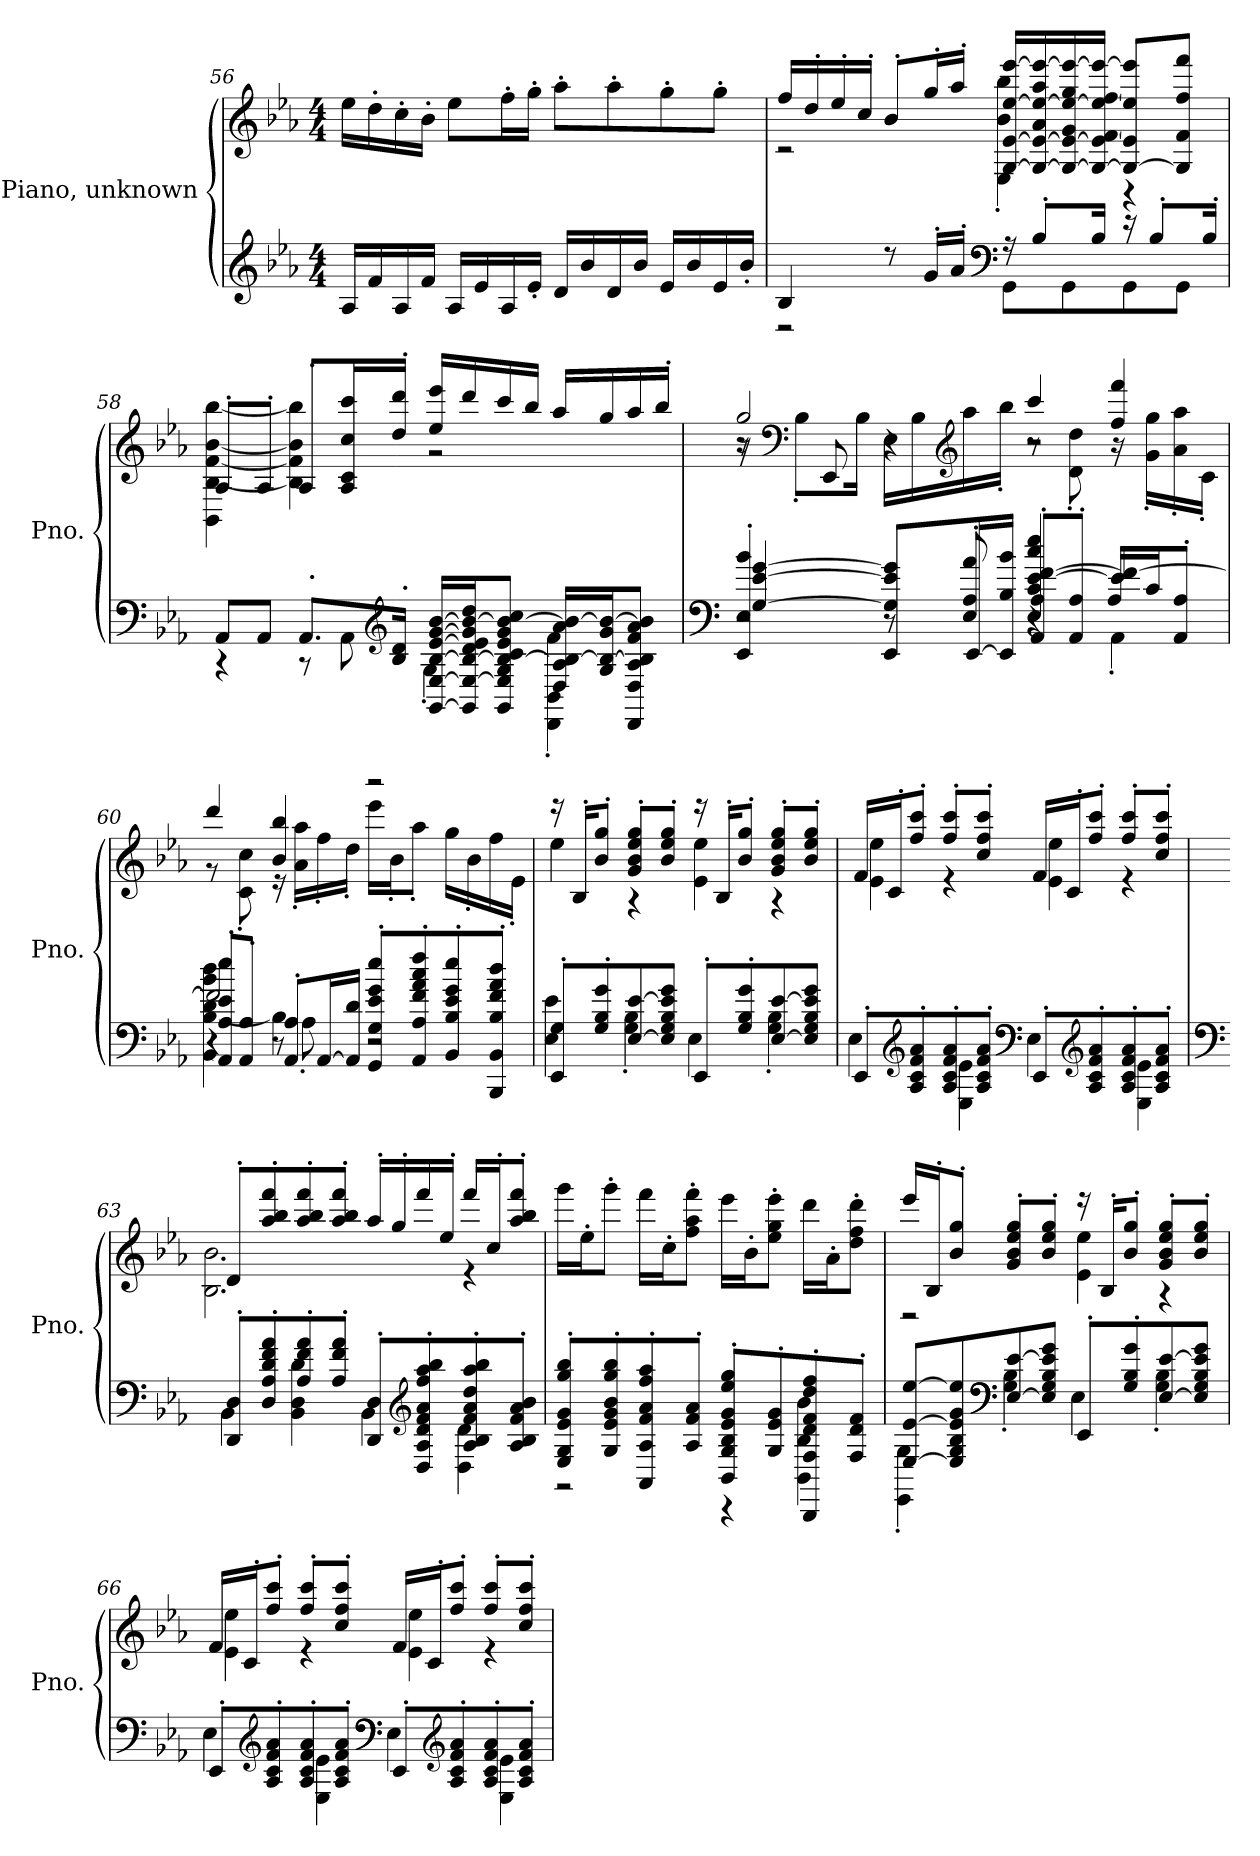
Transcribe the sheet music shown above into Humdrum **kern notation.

**kern	**kern
*part1	*part1
*staff2	*staff1
*I"Piano, unknown	*
*I'Pno.	*
!!LO:LB:g=z
*clefG2	*clefG2
*k[b-e-a-]	*k[b-e-a-]
*M4/4	*M4/4
=56	=56
16A-/LL	16ee-\LL
16f/	16dd'\
16A-/	16cc'\
16f/JJ	16b-'\JJ
16A-/LL	8ee-\L
16e-/	.
16A-/	16ff'\L
16e-'/JJ	16gg'\JJ
16d/LL	8aa-'\L
16b-/	.
16d/	8aa-'\
16b-/JJ	.
16e-/LL	8gg'\
16b-/	.
16e-/	8gg'\J
16b-'/JJ	.
=57	=57
*^	*^
4B-/	2r	16ff/LL	2r
.	.	16dd'/	.
.	.	16ee-'/	.
.	.	16cc'/JJ	.
8r	.	8b-'/L	.
16g'/LL	.	16gg'/L	.
16a-'/JJ	.	16aa-'/JJ	.
*clefF4	*	*	*
16r	8GG\L	[16G/ [16e-/ [16ee-/ [16eee-/LL	4E-\' 4b-\' 4bb-\'
8B-'/L	.	16G/_ 16e-/_ 16a-/ 16ee-/_ 16aa-/ 16eee-/_	.
.	8GG\	16G/_ 16e-/_ 16g/ 16ee-/_ 16gg/ 16eee-/_	.
16B-/Jk	.	16G/_ 16e-/_ 16f/ 16ee-/_ 16ff/ 16eee-/_JJ	.
16r	8GG\	8G/_ 8e-/] 8ee-/] 8eee-/]L	4r
8B-'/L	.	.	.
.	8GG\J	8G/] 8f/ 8ff/ 8fff/J	.
16B-'/Jk	.	.	.
!!LO:PB:g=z	!!
=58	=58	=58	=58
8AA-/L	4r	8A-'/L	4BB-\ [4B-\ [4f\ [4b-\ [4bb-\
8AA-/J	.	8A-'/J	.
8.AA-'/L	8r	8A-'/L	4B-\] 4f\] 4b-\] 4bb-\]
.	8AA-\	16A-/ 16c/ 16cc/ 16ccc/L	.
*clefG2	*	*	*
16B-/' 16d/'Jk	.	16dd/' 16ddd/'JJ	.
[16GG/ [16E-/ [16B-/ [16e-/ [16g/ [16b-/LL	4G'\	16ee-/ 16eee-/LL	2r
16GG/] 16E-/_ 16B-/_ 16d/ 16e-/] 16g/] 16b-/_ 16dd/J	.	16ddd/	.
8GG/ 8E-/] 8G/ 8B-/_ 8c/ 8e-/ 8g/ 8b-/_ 8cc/J	.	16ccc/	.
.	.	16bb-/JJ	.
16D/ 16A-/ 16B-/_ 16a-/ 16b-/_LL	4DD\' 4BB-\' 4f\'	16aa-/LL	.
16G/ 16B-/_ 16g/ 16b-/_J	.	16gg/	.
8DD/ 8D/ 8A-/ 8B-/] 8f/ 8a-/ 8b-/]J	.	16aa-/	.
.	.	16bb-'/JJ	.
*v	*v	*	*
*	*v	*v
!!LO:LB:g=z
=59	=59
*clefF4	*
*^	*^
*	*^	*	*^
4EE-/' 4E-/' 4b-/'	2r	[4G/ [4e-/ [4g/	2gg/	16r	8r
*	*	*	*clefF4	*	*
.	.	.	.	8B-'\L	.
.	.	.	.	.	8EE-/
.	.	.	.	16B-\Jk	.
8r	.	8EE-/ 8G/] 8e-/] 8g/]L	.	16E-\LL	4r
.	.	.	.	16B-\	.
*	*	*	*clefG2	*	*
8E-/' 8A-/' 8a-/'	.	[16EE-/L	.	16aa-\	.
.	.	16EE-/] 16B-/ 16b-/JJ	.	16bb-'\JJ	.
4E-/ 4c/ [4e-/ [4f/ 4cc/ 4ee-/	4r	8AA-/' 8A-/'L	4ccc/	8r	2r
.	.	8AA-/' 8A-/'J	.	8d\' 8dd\'	.
4e-/] 4f/_	4AA-'\	16A-/LL	4ff/ 4fff/	16r	.
.	.	16c/J	.	16g\' 16gg\'LL	.
.	.	8AA-/' 8A-/'J	.	16a-\' 16aa-\'	.
.	.	.	.	16c'\JJ	.
*	*	*	*	*v	*v
=60	=60	=60	=60	=60
*	*	*^	*	*
2f/]	4BB-\ [4B-\ 4d\ 4b-\ 4dd\	8AA-/' 8A-/' 8e-/' 8ee-/'L	4r	4ddd/	8r
.	.	8AA-/' 8A-/'J	.	.	8c\' 8cc\'
.	4B-\]	8AA-/' 8A-/'L	8r	4b-/ 4bb-/	16r
.	.	.	.	.	16a-\' 16aa-\'LL
.	.	[16AA-/L	8A-'\	.	16ff'\
.	.	16AA-/] 16d/JJ	.	.	16dd'\JJ
2r	2r	8GG/' 8G/' 8e-/' 8g/' 8ee-/'L	2r	2r	16eee-\LL
.	.	.	.	.	16b-'\J
.	.	8AA-/' 8A-/' 8f/' 8a-/' 8cc/' 8ff/'	.	.	8aa-'\J
.	.	8BB-/' 8B-/' 8e-/' 8g/' 8ee-/'	.	.	16gg\LL
.	.	.	.	.	16b-'\
.	.	8BBB-/' 8BB-/' 8B-/' 8f/' 8a-/' 8dd/'J	.	.	16ff\
.	.	.	.	.	16e-'\JJ
*	*v	*v	*v	*	*
!!LO:LB:g=z	!!
=61	=61	=61	=61
8EE-/' 8G/'L	4E-\ 4e-\	16r	4ee-\
.	.	16B-'/KL	.
8G/' 8B-/' 8g/'	.	8b-/' 8gg/'J	.
[8E-/ [8e-/	4G\' 4B-\'	8g/' 8b-/' 8ee-/' 8gg/'L	4r
8E-/] 8G/ 8B-/ 8e-/] 8g/J	.	8b-/' 8ee-/' 8gg/'J	.
8EE-'/L	4E-\	16r	4e-\ 4ee-\
.	.	16B-'/KL	.
8G/' 8B-/' 8g/'	.	8b-/' 8gg/'J	.
[8E-/ [8e-/	4G\' 4B-\'	8g/' 8b-/' 8ee-/' 8gg/'L	4r
8E-/] 8G/ 8B-/ 8e-/] 8g/J	.	8b-/' 8ee-/' 8gg/'J	.
=62	=62	=62	=62
8EE-'/L	4E-\	16f/LL	4e-\ 4ee-\
.	.	16c'/J	.
*clefG2	*	*	*
8A-/' 8c/' 8f/' 8a-/'	.	8ff/' 8ccc/'J	.
8A-/' 8c/' 8f/' 8a-/'	4E-\ 4e-\	8ff/' 8ccc/'L	4r
8A-/' 8c/' 8f/' 8a-/'J	.	8cc/' 8ff/' 8ccc/'J	.
*clefF4	*	*	*
8EE-'/L	4E-\	16f/LL	4e-\ 4ee-\
.	.	16c'/J	.
*clefG2	*	*	*
8A-/' 8c/' 8f/' 8a-/'	.	8ff/' 8ccc/'J	.
8A-/' 8c/' 8f/' 8a-/'	4E-\ 4e-\	8ff/' 8ccc/'L	4r
8A-/' 8c/' 8f/' 8a-/'J	.	8cc/' 8ff/' 8ccc/'J	.
!!LO:LB:g=z	!!
=63	=63	=63	=63
*clefF4	*	*	*
8DD/' 8D/'L	4BB-\	8d'/L	2.B-\ 2.b-\
8D/' 8A-/' 8d/' 8f/' 8a-/'	.	8aa-/' 8bb-/' 8fff/'	.
8A-/' 8f/' 8a-/'	4BB-\ 4D\ 4d\	8aa-/' 8bb-/' 8fff/'	.
8A-/' 8f/' 8a-/'J	.	8aa-/' 8bb-/' 8fff/'J	.
8DD/' 8D/'L	4BB-\	16aa-'/LL	.
.	.	16gg'/	.
*clefG2	*	*	*
8D/' 8A-/' 8d/' 8f/' 8a-/' 8ff/' 8aa-/' 8bb-/'	.	16fff/	.
.	.	16ee-'/JJ	.
8A-/' 8B-/' 8f/' 8a-/' 8dd/' 8aa-/' 8bb-/'	4D\ 4d\	16fff/LL	4r
.	.	16cc'/J	.
8A-/' 8B-/' 8f/' 8a-/' 8b-/'J	.	8aa-/' 8bb-/' 8fff/'J	.
*	*	*v	*v
=64	=64	=64
8E-/' 8G/' 8e-/' 8g/' 8gg/' 8bb-/'L	2r	16ggg\LL
.	.	16ee-'\J
8G/' 8e-/' 8g/' 8b-/' 8gg/' 8bb-/'	.	8ggg'\J
8AA-/' 8A-/' 8f/' 8a-/' 8ff/' 8aa-/'	.	16fff\LL
.	.	16cc'\J
8A-/' 8f/' 8a-/'J	.	8ff\' 8aa-\' 8fff\'J
8BB-/' 8G/' 8B-/' 8e-/' 8g/' 8ee-/' 8gg/'L	4r	16eee-\LL
.	.	16b-'\J
8G/' 8e-/' 8g/'	.	8ee-\' 8gg\' 8eee-\'J
8BBB-/' 8F/' 8d/' 8f/' 8dd/' 8ff/'	4BB-\ 4B-\ 4b-\	16ddd\LL
.	.	16a-'\J
8F/' 8d/' 8f/'J	.	8dd\' 8ff\' 8ddd\'J
!!LO:LB:g=z
=65	=65	=65
*	*	*^
[8E-/ [8e-/ [8ee-/L	4EE-\' 4G\'	16eee-/LL	2r
.	.	16B-'/J	.
8E-/] 8G/ 8B-/ 8e-/] 8g/ 8ee-/]	.	8b-/' 8gg/'J	.
*clefF4	*	*	*
[8E-/ [8e-/	4G\' 4B-\'	8g/' 8b-/' 8ee-/' 8gg/'L	.
8E-/] 8G/ 8B-/ 8e-/] 8g/J	.	8b-/' 8ee-/' 8gg/'J	.
8EE-'/L	4E-\	16r	4e-\ 4ee-\
.	.	16B-'/KL	.
8G/' 8B-/' 8g/'	.	8b-/' 8gg/'J	.
[8E-/ [8e-/	4G\' 4B-\'	8g/' 8b-/' 8ee-/' 8gg/'L	4r
8E-/] 8G/ 8B-/ 8e-/] 8g/J	.	8b-/' 8ee-/' 8gg/'J	.
=66	=66	=66	=66
8EE-'/L	4E-\	16f/LL	4e-\ 4ee-\
.	.	16c'/J	.
*clefG2	*	*	*
8A-/' 8c/' 8f/' 8a-/'	.	8ff/' 8ccc/'J	.
8A-/' 8c/' 8f/' 8a-/'	4E-\ 4e-\	8ff/' 8ccc/'L	4r
8A-/' 8c/' 8f/' 8a-/'J	.	8cc/' 8ff/' 8ccc/'J	.
*clefF4	*	*	*
8EE-'/L	4E-\	16f/LL	4e-\ 4ee-\
.	.	16c'/J	.
*clefG2	*	*	*
8A-/' 8c/' 8f/' 8a-/'	.	8ff/' 8ccc/'J	.
8A-/' 8c/' 8f/' 8a-/'	4E-\ 4e-\	8ff/' 8ccc/'L	4r
8A-/' 8c/' 8f/' 8a-/'J	.	8cc/' 8ff/' 8ccc/'J	.
*v	*v	*	*
*	*v	*v
=	=
*-	*-
